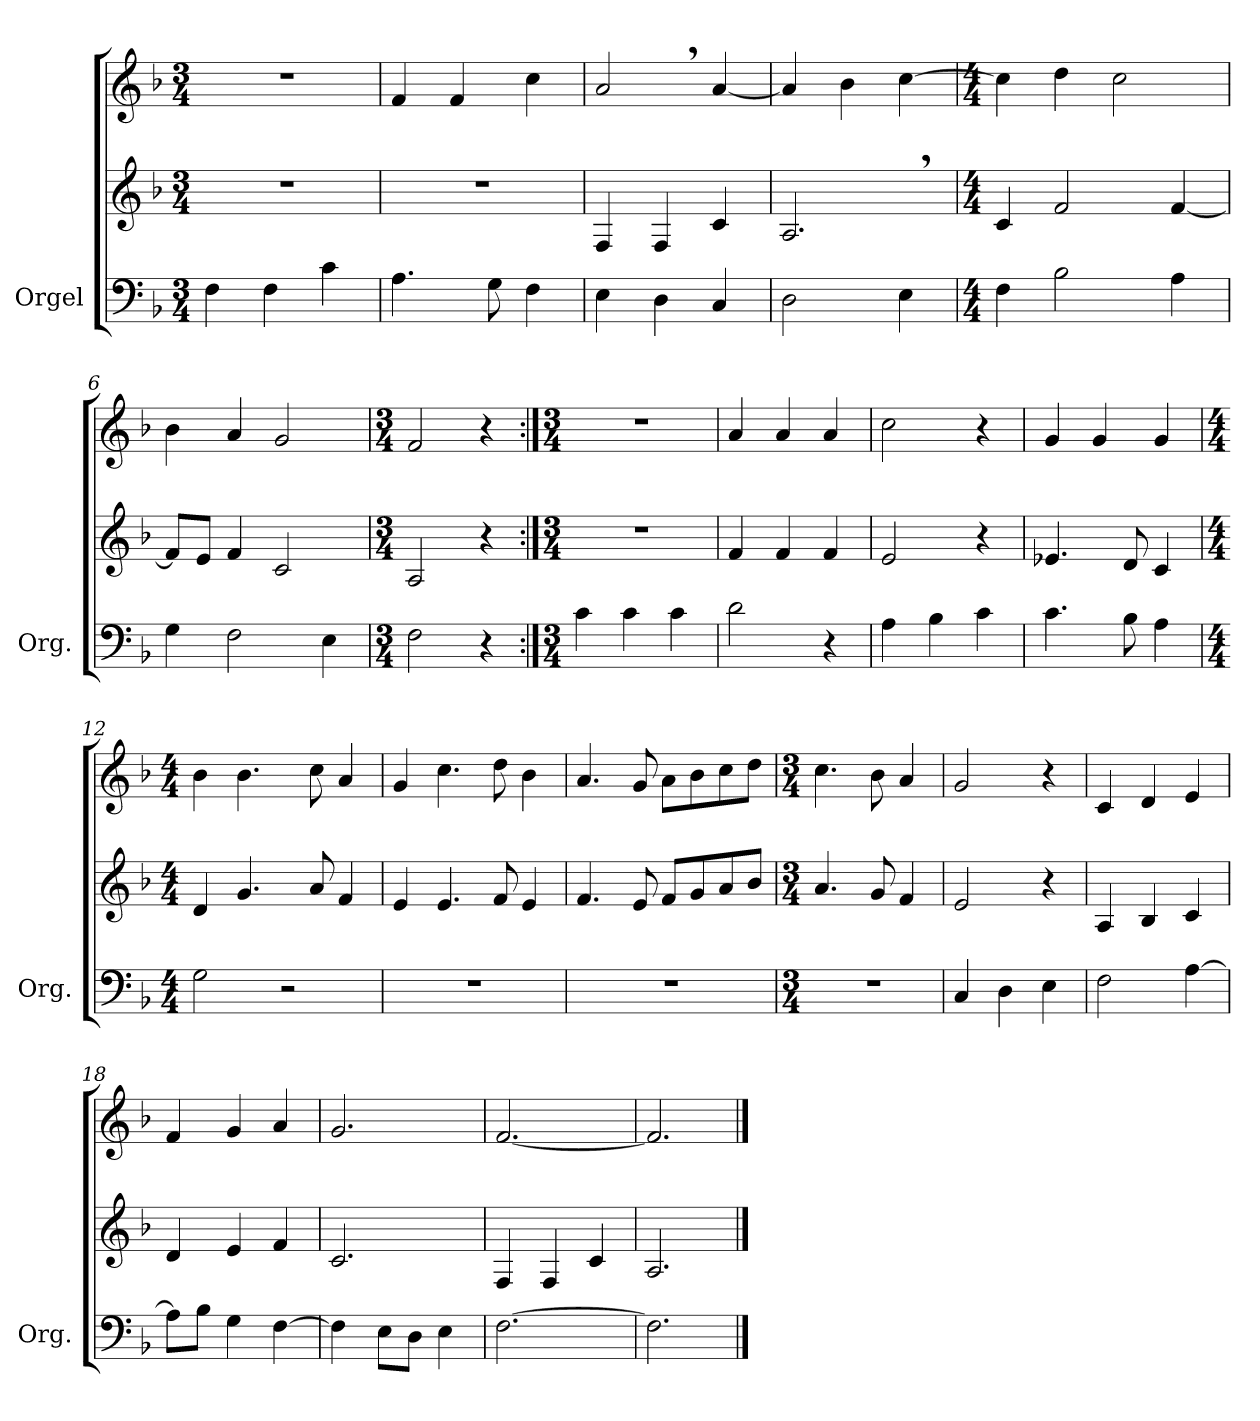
**kern	**kern	**kern
*part1	*part1	*part1
*staff3	*staff2	*staff1
*I"Orgel	*	*
*I'Org.	*	*
*clefF4	*clefG2	*clefG2
*k[b-]	*k[b-]	*k[b-]
*M3/4	*M3/4	*M3/4
=1	=1	=1
4F\	2.r	2.r
4F\	.	.
4c\	.	.
=2	=2	=2
4.A\	2.r	4f/
.	.	4f/
8G\	.	.
4F\	.	4cc\
=3	=3	=3
4E\	4F/	2a,/
4D\	4F/	.
4C/	4c/	[4a/
=4	=4	=4
2D\	2.A,/	4a/]
.	.	4b-\
4E\	.	[4cc\
=5	=5	=5
*M4/4	*M4/4	*M4/4
4F\	4c/	4cc\]
2B-\	2f/	4dd\
.	.	2cc\
4A\	[4f/	.
=6	=6	=6
4G\	8f/L]	4b-\
.	8e/J	.
2F\	4f/	4a/
.	2c/	2g/
4E\	.	.
=7	=7	=7
*M3/4	*M3/4	*M3/4
2F\	2A/	2f/
4r	4r	4r
=8:|!	=8:|!	=8:|!
*M3/4	*M3/4	*M3/4
4c\	2.r	2.r
4c\	.	.
4c\	.	.
=9	=9	=9
2d\	4f/	4a/
.	4f/	4a/
4r	4f/	4a/
=10	=10	=10
4A\	2e/	2cc\
4B-\	.	.
4c\	4r	4r
!!LO:LB:g=z
=11	=11	=11
4.c\	4.e-X/	4g/
.	.	4g/
8B-\	8d/	.
4A\	4c/	4g/
=12	=12	=12
*M4/4	*M4/4	*M4/4
2G\	4d/	4b-\
.	4.g/	4.b-\
2r	.	.
.	8a/	8cc\
.	4f/	4a/
=13	=13	=13
1r	4e/	4g/
.	4.e/	4.cc\
.	8f/	8dd\
.	4e/	4b-\
=14	=14	=14
1r	4.f/	4.a/
.	8e/	8g/
.	8f/L	8a\L
.	8g/	8b-\
.	8a/	8cc\
.	8b-/J	8dd\J
=15	=15	=15
*M3/4	*M3/4	*M3/4
2.r	4.a/	4.cc\
.	8g/	8b-\
.	4f/	4a/
=16	=16	=16
4C/	2e/	2g/
4D\	.	.
4E\	4r	4r
=17	=17	=17
2F\	4A/	4c/
.	4B-/	4d/
[4A\	4c/	4e/
=18	=18	=18
8A\L]	4d/	4f/
8B-\J	.	.
4G\	4e/	4g/
[4F\	4f/	4a/
!!LO:LB:g=z
=19	=19	=19
4F\]	2.c/	2.g/
8E\L	.	.
8D\J	.	.
4E\	.	.
=20	=20	=20
[2.F\	4F/	[2.f/
.	4F/	.
.	4c/	.
=21	=21	=21
2.F\]	2.A/	2.f/]
==	==	==
*-	*-	*-
